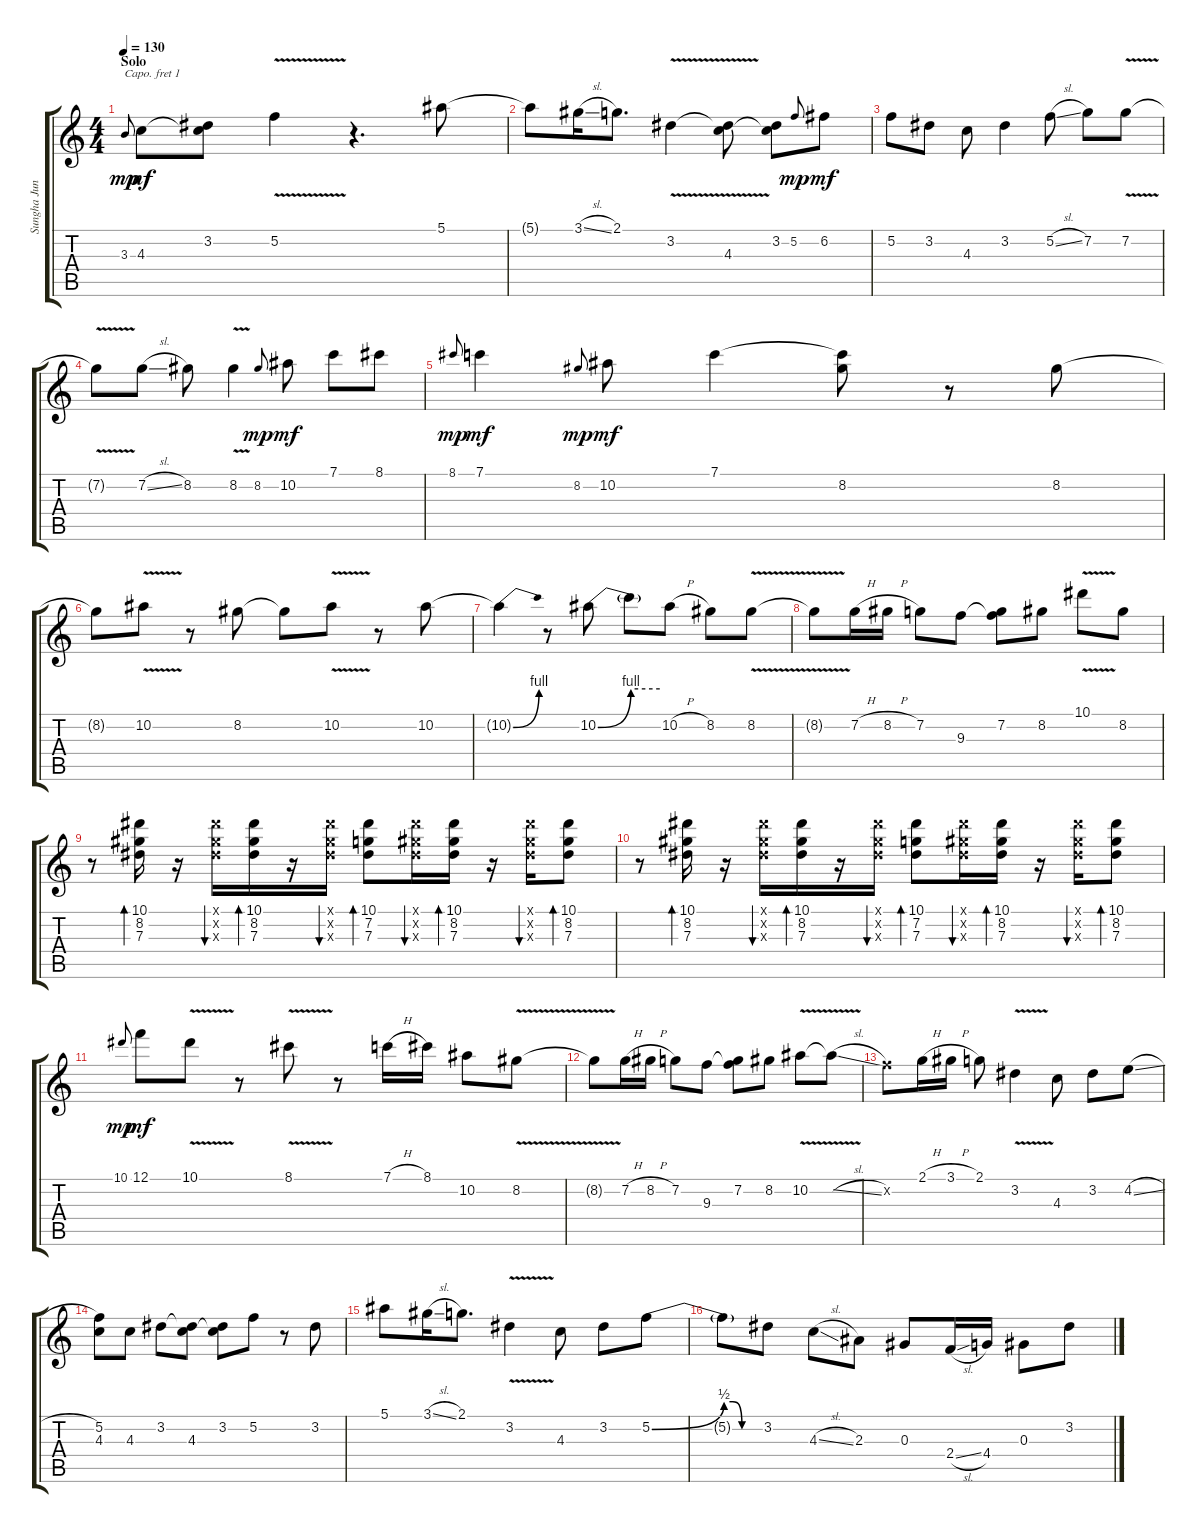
\track ("Sungha Jung" "Sungha Jun") {instrument acousticguitarsteel}
\staff {score tabs}
\capo 1
\tuning (E4 B3 G3 D3 A2 E2) {hide}
\ts (4 4)
\section ("" "Solo")
\tempo 130
\clef g2
\ks c
3.3.8{gr onbeat dy mp} 4.3.8{dy mf} (3.2 4.3{t}).8 5.2{v}.4 r.4{d} 5.1.8 |
5.1{t}.8 3.1{sl}.16 2.1.8{d} 3.2{v}.4 (3.2{v t} 4.3).8 (3.2 4.3{t}).8 5.2.8{gr onbeat dy mp} 6.2.8{dy mf} |
5.2.8 3.2.8 4.3.8 3.2.4 5.2{sl}.8 7.2.8 7.2{v}.8 |
7.2{v t}.8 7.2{sl}.8 8.2.8 8.2{v}.4 8.2.8{gr onbeat dy mp} 10.2.8{dy mf} 7.1.8 8.1.8 |
8.1.8{gr onbeat dy mp} 7.1.4{dy mf} 8.2.8{gr onbeat dy mp} 10.2.8{dy mf} 7.1.4 (7.1{t} 8.2).8 r.8 8.2.8 |
8.2{t}.8 10.2{v}.8 r.8 8.2.8 8.2{t}.8 10.2{v}.8 r.8 10.2.8 |
10.2{be (bend 0 0 60 4) t}.4 r.8 10.2{be (bend 0 0 60 4)}.8 10.2{be (hold 0 4 60 4) t}.8 10.2{h}.8 8.2.8 8.2{v}.8 |
8.2{v t}.8 7.2{h}.16 8.2{h}.16 7.2.8 9.3.8 (7.2 9.3{t}).8 8.2.8 10.1{v}.8 8.2.8 |
r.8 (10.1 8.2 7.3).16{bd 30} r.16 (10.1{x} 8.2{x} 7.3{x}).16{bu 30} (10.1 8.2 7.3).16{bd 30} r.16 (10.1{x} 8.2{x} 7.3{x}).16{bu 30} (10.1 7.2 7.3).8{bd 30} (10.1{x} 8.2{x} 7.3{x}).16{bu 30} (10.1 8.2 7.3).16{bd 30} r.16 (10.1{x} 8.2{x} 7.3{x}).16{bu 30} (10.1 8.2 7.3).8{bd 30} |
r.8 (10.1 8.2 7.3).16{bd 30} r.16 (10.1{x} 8.2{x} 7.3{x}).16{bu 30} (10.1 8.2 7.3).16{bd 30} r.16 (10.1{x} 8.2{x} 7.3{x}).16{bu 30} (10.1 7.2 7.3).8{bd 30} (10.1{x} 8.2{x} 7.3{x}).16{bu 30} (10.1 8.2 7.3).16{bd 30} r.16 (10.1{x} 8.2{x} 7.3{x}).16{bu 30} (10.1 8.2 7.3).8{bd 30} |
10.1.8{gr onbeat dy mp} 12.1.8{dy mf} 10.1{v}.8 r.8 8.1{v}.8 r.8 7.1{h}.16 8.1.16 10.2.8 8.2{v}.8 |
8.2{v t}.8 7.2{h}.16 8.2{h}.16 7.2.8 9.3.8 (7.2 9.3{t}).8 8.2.8 10.2{v}.8 10.2{v sl t}.8 |
5.2{x}.8 2.1{h}.16 3.1{h}.16 2.1.8 3.2{v}.4 4.3.8 3.2.8 4.2{sl}.8 |
(5.2 4.3).8 4.3.8 3.2.8 (3.2{t} 4.3).8 (3.2 4.3{t}).8 5.2.8 r.8 3.2.8 |
5.1.8 3.1{sl}.16 2.1.8{d} 3.2{v}.4 4.3.8 3.2.8 5.2{be (bend 0 0 60 2)}.8 |
5.2{be (custom 0 2 15 2 30 0 60 0) t}.8 3.2.8 4.3{sl}.8 2.3.8 0.3.8 2.4{sl}.16 4.4.16 0.3.8 3.2.8
